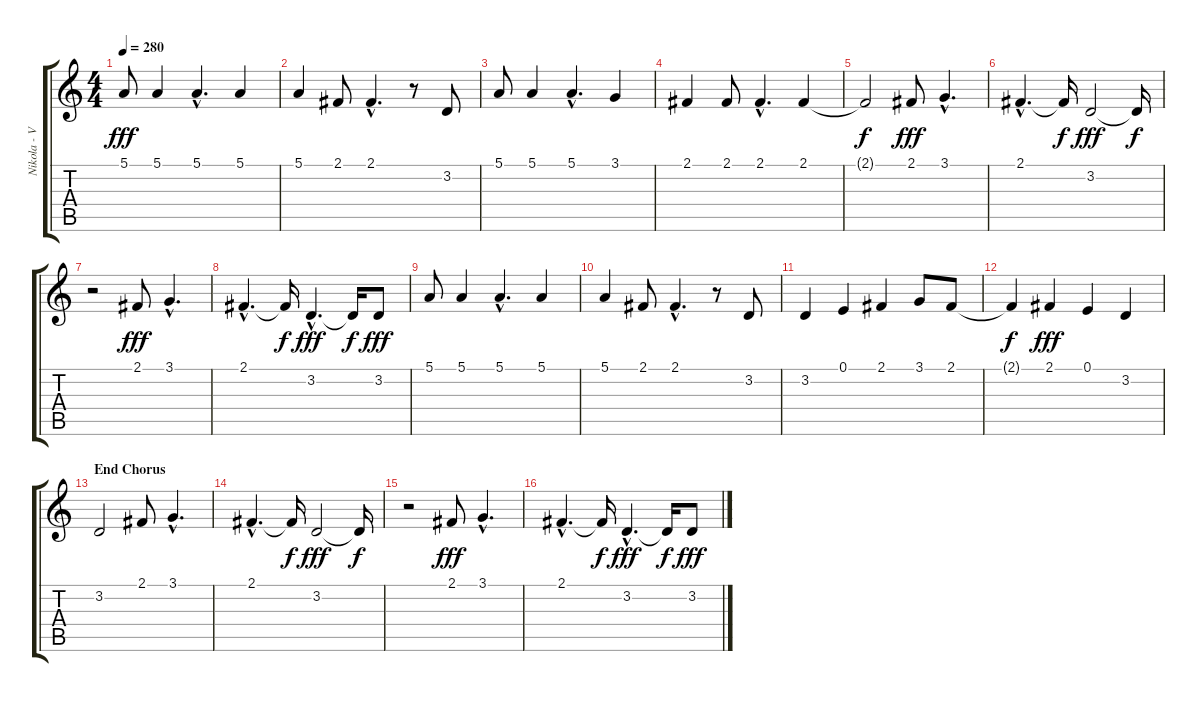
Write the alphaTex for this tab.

\track ("Nikola - Vocal" "Nikola - V") {instrument flute}
\staff {score tabs}
\tuning (E4 B3 G3 D3 A2 E2) {hide}
\ts (4 4)
\tempo 280
\clef g2
\ks c
5.1.8{dy fff} 5.1.4 5.1{hac}.4{d} 5.1.4 |
5.1.4 2.1.8 2.1{hac}.4{d} r.8 3.2.8 |
5.1.8 5.1.4 5.1{hac}.4{d} 3.1.4 |
2.1.4 2.1.8 2.1{hac}.4{d} 2.1.4 |
2.1{t}.2{dy f} 2.1.8{dy fff} 3.1{hac}.4{d} |
2.1{hac}.4{d} 2.1{t}.16{dy f} 3.2.2{dy fff} 3.2{t}.16{dy f} |
r.2 2.1.8{dy fff} 3.1{hac}.4{d} |
2.1{hac}.4{d} 2.1{t}.16{dy f} 3.2{hac}.4{d dy fff} 3.2{t}.16{dy f} 3.2.8{dy fff} |
5.1.8 5.1.4 5.1{hac}.4{d} 5.1.4 |
5.1.4 2.1.8 2.1{hac}.4{d} r.8 3.2.8 |
3.2.4 0.1.4 2.1.4 3.1.8 2.1.8 |
2.1{t}.4{dy f} 2.1.4{dy fff} 0.1.4 3.2.4 |
\section ("" "End Chorus")
3.2.2 2.1.8 3.1{hac}.4{d} |
2.1{hac}.4{d} 2.1{t}.16{dy f} 3.2.2{dy fff} 3.2{t}.16{dy f} |
r.2 2.1.8{dy fff} 3.1{hac}.4{d} |
2.1{hac}.4{d} 2.1{t}.16{dy f} 3.2{hac}.4{d dy fff} 3.2{t}.16{dy f} 3.2.8{dy fff}
